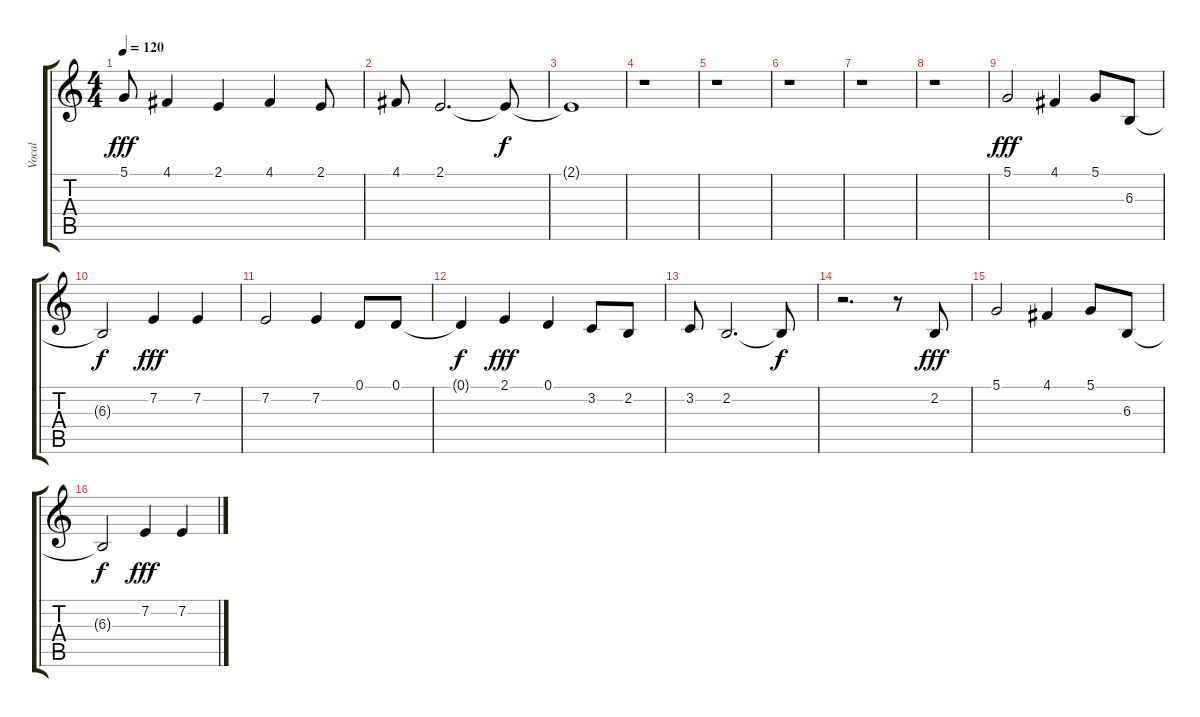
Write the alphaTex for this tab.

\track ("Vocal" "Vocal") {instrument acousticgrandpiano}
\staff {score tabs}
\tuning (D4 A3 F3 C3 G2 D2) {hide}
\ts (4 4)
\tempo 120
\clef g2
\ks c
5.1.8{dy fff} 4.1.4 2.1.4 4.1.4 2.1.8 |
4.1.8 2.1.2{d} 2.1{t}.8{dy f} |
2.1{t}.1 |
r.1 |
r.1 |
r.1 |
r.1 |
r.1 |
5.1.2{dy fff} 4.1.4 5.1.8 6.3.8 |
6.3{t}.2{dy f} 7.2.4{dy fff} 7.2.4 |
7.2.2 7.2.4 0.1.8 0.1.8 |
0.1{t}.4{dy f} 2.1.4{dy fff} 0.1.4 3.2.8 2.2.8 |
3.2.8 2.2.2{d} 2.2{t}.8{dy f} |
r.2{d} r.8 2.2.8{dy fff} |
5.1.2 4.1.4 5.1.8 6.3.8 |
6.3{t}.2{dy f} 7.2.4{dy fff} 7.2.4
